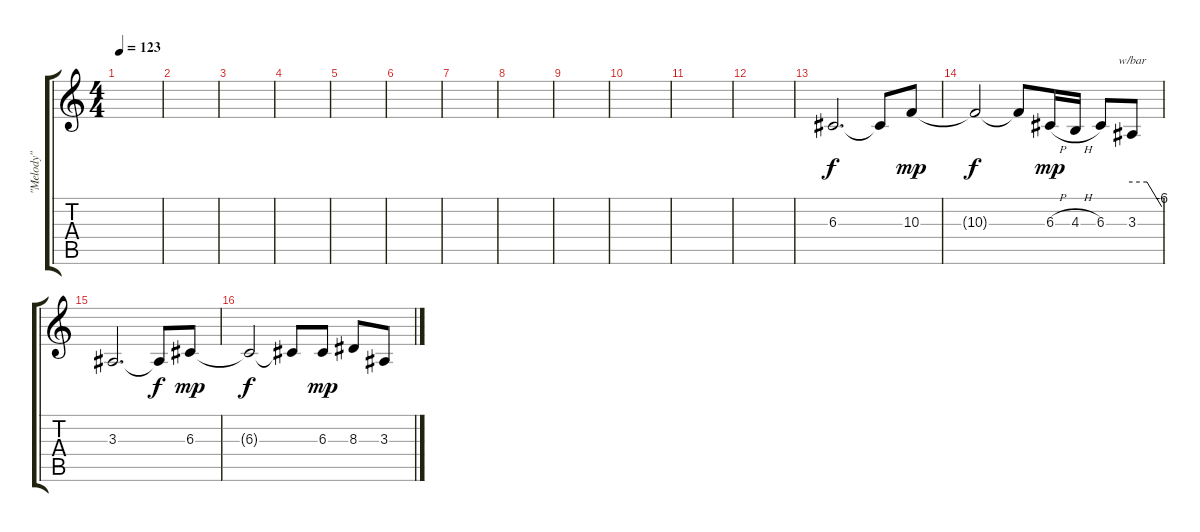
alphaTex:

\track ("\"Melody\"" "\"Melody\"") {instrument lead1square}
\staff {score tabs}
\tuning (E4 B3 G3 D3 A2 E2) {hide}
\ts (4 4)
\tempo 123
\clef g2
\ks c
|
|
|
|
|
|
|
|
|
|
|
|
6.3.2{d volume 8} 6.3{t}.8{dy f} 10.3.8{dy mp} |
10.3{t}.2{dy f} 10.3{t}.8 6.3{h}.16{dy mp} 4.3{h}.16 6.3.8 3.3.8{tbe (custom default 0 0 30 0 60 -24)} |
3.3.2{d} 3.3{t}.8{dy f} 6.3.8{dy mp} |
6.3{t}.2{dy f} 6.3{t}.8{volume 13} 6.3.8{dy mp} 8.3.8 3.3.8
